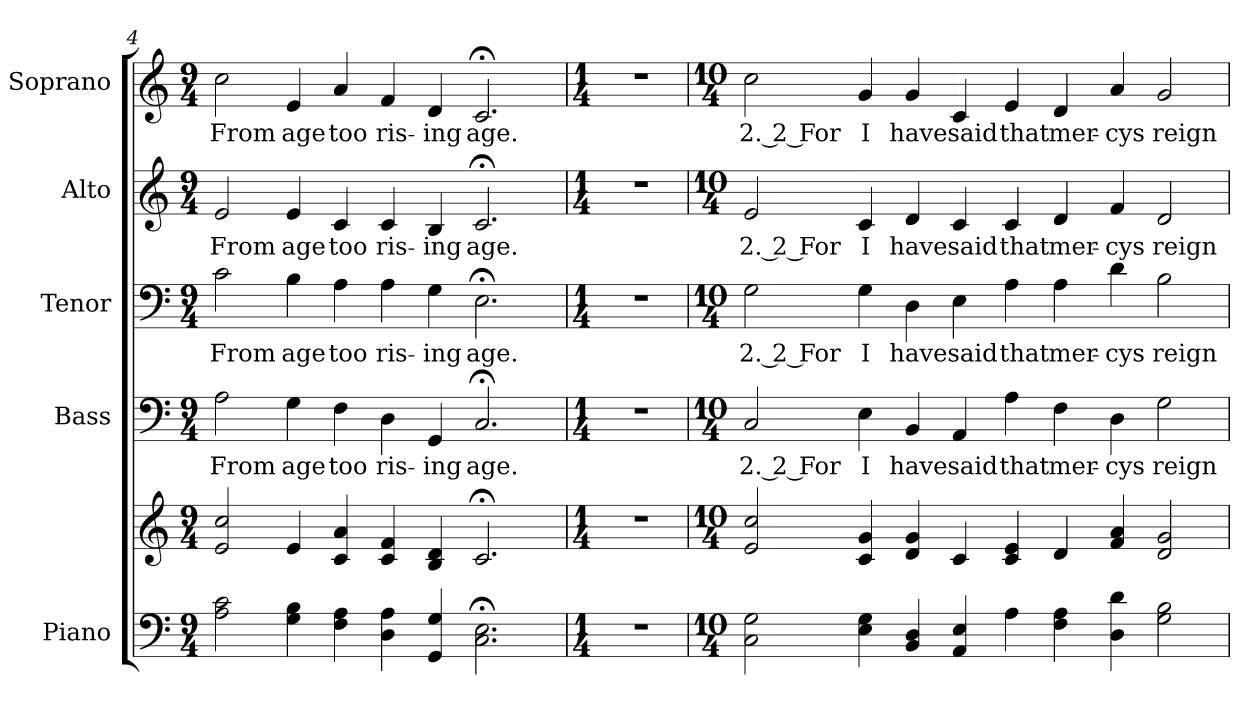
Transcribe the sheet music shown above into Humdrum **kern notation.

**kern	**kern	**kern	**text	**kern	**text	**kern	**text	**kern	**text
*part5	*part5	*part4	*part4	*part3	*part3	*part2	*part2	*part1	*part1
*staff6	*staff5	*staff4	*staff4	*staff3	*staff3	*staff2	*staff2	*staff1	*staff1
*I"Piano	*	*I"Bass	*	*I"Tenor	*	*I"Alto	*	*I"Soprano	*
*I'Pno.	*	*I'B.	*	*I'T.	*	*I'A.	*	*I'S.	*
*clefF4	*clefG2	*clefF4	*	*clefF4	*	*clefG2	*	*clefG2	*
*k[]	*k[]	*k[]	*	*k[]	*	*k[]	*	*k[]	*
*C:	*C:	*C:	*	*C:	*	*C:	*	*C:	*
*M9/4	*M9/4	*M9/4	*	*M9/4	*	*M9/4	*	*M9/4	*
=4	=4	=4	=4	=4	=4	=4	=4	=4	=4
!	!	!	!LO:LY:b:color=#000000	!	!	!	!	!	!
!	!	!	!	!	!LO:LY:b:color=#000000	!	!	!	!
!	!	!	!	!	!	!	!LO:LY:b:color=#000000	!	!
!	!	!	!	!	!	!	!	!	!LO:LY:b:color=#000000
2Ai\ 2ci	2ei/ 2cci	2Ai\	From	2ci\	From	2ei/	From	2cci\	From
!	!	!	!LO:LY:b:color=#000000	!	!	!	!	!	!
!	!	!	!	!	!LO:LY:b:color=#000000	!	!	!	!
!	!	!	!	!	!	!	!LO:LY:b:color=#000000	!	!
!	!	!	!	!	!	!	!	!	!LO:LY:b:color=#000000
4Gi\ 4Bi	4ei/	4Gi\	age	4Bi\	age	4ei/	age	4ei/	age
!	!	!	!LO:LY:b:color=#000000	!	!	!	!	!	!
!	!	!	!	!	!LO:LY:b:color=#000000	!	!	!	!
!	!	!	!	!	!	!	!LO:LY:b:color=#000000	!	!
!	!	!	!	!	!	!	!	!	!LO:LY:b:color=#000000
4Fi\ 4Ai	4ci/ 4ai	4Fi\	too	4Ai\	too	4ci/	too	4ai/	too
!	!	!	!LO:LY:b:color=#000000	!	!	!	!	!	!
!	!	!	!	!	!LO:LY:b:color=#000000	!	!	!	!
!	!	!	!	!	!	!	!LO:LY:b:color=#000000	!	!
!	!	!	!	!	!	!	!	!	!LO:LY:b:color=#000000
4Di\ 4Ai	4ci/ 4fi	4Di\	ris-	4Ai\	ris-	4ci/	ris-	4fi/	ris-
!	!	!	!LO:LY:b:color=#000000	!	!	!	!	!	!
!	!	!	!	!	!LO:LY:b:color=#000000	!	!	!	!
!	!	!	!	!	!	!	!LO:LY:b:color=#000000	!	!
!	!	!	!	!	!	!	!	!	!LO:LY:b:color=#000000
4GGi/ 4Gi	4Bi/ 4di	4GGi/	-ing	4Gi\	-ing	4Bi/	-ing	4di/	-ing
!	!	!	!LO:LY:b:color=#000000	!	!	!	!	!	!
!	!	!	!	!	!LO:LY:b:color=#000000	!	!	!	!
!	!	!	!	!	!	!	!LO:LY:b:color=#000000	!	!
!	!	!	!	!	!	!	!	!	!LO:LY:b:color=#000000
2.Ci\; 2.Ei;	2.c;i/	2.C;i/	age.	2.E;i\	age.	2.c;i/	age.	2.c;i/	age.
!!LO:PB:g=z
=5	=5	=5	=5	=5	=5	=5	=5	=5	=5
*M1/4	*M1/4	*M1/4	*	*M1/4	*	*M1/4	*	*M1/4	*
!LO:N:vis=1	!LO:N:vis=1	!LO:N:vis=1	!	!LO:N:vis=1	!	!LO:N:vis=1	!	!LO:N:vis=1	!
4r	4r	4r	.	4r	.	4r	.	4r	.
=6	=6	=6	=6	=6	=6	=6	=6	=6	=6
*M10/4	*M10/4	*M10/4	*	*M10/4	*	*M10/4	*	*M10/4	*
!	!	!	!LO:LY:b:color=#000000	!	!	!	!	!	!
!	!	!	!	!	!LO:LY:b:color=#000000	!	!	!	!
!	!	!	!	!	!	!	!LO:LY:b:color=#000000	!	!
!	!	!	!	!	!	!	!	!	!LO:LY:b:color=#000000
2Ci\ 2Gi	2ei/ 2cci	2Ci/	2. 2 For	2Gi\	2. 2 For	2ei/	2. 2 For	2cci\	2. 2 For
!	!	!	!LO:LY:b:color=#000000	!	!	!	!	!	!
!	!	!	!	!	!LO:LY:b:color=#000000	!	!	!	!
!	!	!	!	!	!	!	!LO:LY:b:color=#000000	!	!
!	!	!	!	!	!	!	!	!	!LO:LY:b:color=#000000
4Ei\ 4Gi	4ci/ 4gi	4Ei\	I	4Gi\	I	4ci/	I	4gi/	I
!	!	!	!LO:LY:b:color=#000000	!	!	!	!	!	!
!	!	!	!	!	!LO:LY:b:color=#000000	!	!	!	!
!	!	!	!	!	!	!	!LO:LY:b:color=#000000	!	!
!	!	!	!	!	!	!	!	!	!LO:LY:b:color=#000000
4BBi/ 4Di	4di/ 4gi	4BBi/	have	4Di\	have	4di/	have	4gi/	have
!	!	!	!LO:LY:b:color=#000000	!	!	!	!	!	!
!	!	!	!	!	!LO:LY:b:color=#000000	!	!	!	!
!	!	!	!	!	!	!	!LO:LY:b:color=#000000	!	!
!	!	!	!	!	!	!	!	!	!LO:LY:b:color=#000000
4AAi/ 4Ei	4ci/	4AAi/	said	4Ei\	said	4ci/	said	4ci/	said
!	!	!	!LO:LY:b:color=#000000	!	!	!	!	!	!
!	!	!	!	!	!LO:LY:b:color=#000000	!	!	!	!
!	!	!	!	!	!	!	!LO:LY:b:color=#000000	!	!
!	!	!	!	!	!	!	!	!	!LO:LY:b:color=#000000
4Ai\	4ci/ 4ei	4Ai\	that	4Ai\	that	4ci/	that	4ei/	that
!	!	!	!LO:LY:b:color=#000000	!	!	!	!	!	!
!	!	!	!	!	!LO:LY:b:color=#000000	!	!	!	!
!	!	!	!	!	!	!	!LO:LY:b:color=#000000	!	!
!	!	!	!	!	!	!	!	!	!LO:LY:b:color=#000000
4Fi\ 4Ai	4di/	4Fi\	mer-	4Ai\	mer-	4di/	mer-	4di/	mer-
!	!	!	!LO:LY:b:color=#000000	!	!	!	!	!	!
!	!	!	!	!	!LO:LY:b:color=#000000	!	!	!	!
!	!	!	!	!	!	!	!LO:LY:b:color=#000000	!	!
!	!	!	!	!	!	!	!	!	!LO:LY:b:color=#000000
4Di\ 4di	4fi/ 4ai	4Di\	-cys	4di\	-cys	4fi/	-cys	4ai/	-cys
!	!	!	!LO:LY:b:color=#000000	!	!	!	!	!	!
!	!	!	!	!	!LO:LY:b:color=#000000	!	!	!	!
!	!	!	!	!	!	!	!LO:LY:b:color=#000000	!	!
!	!	!	!	!	!	!	!	!	!LO:LY:b:color=#000000
2Gi\ 2Bi	2di/ 2gi	2Gi\	reign	2Bi\	reign	2di/	reign	2gi/	reign
=	=	=	=	=	=	=	=	=	=
*-	*-	*-	*-	*-	*-	*-	*-	*-	*-
